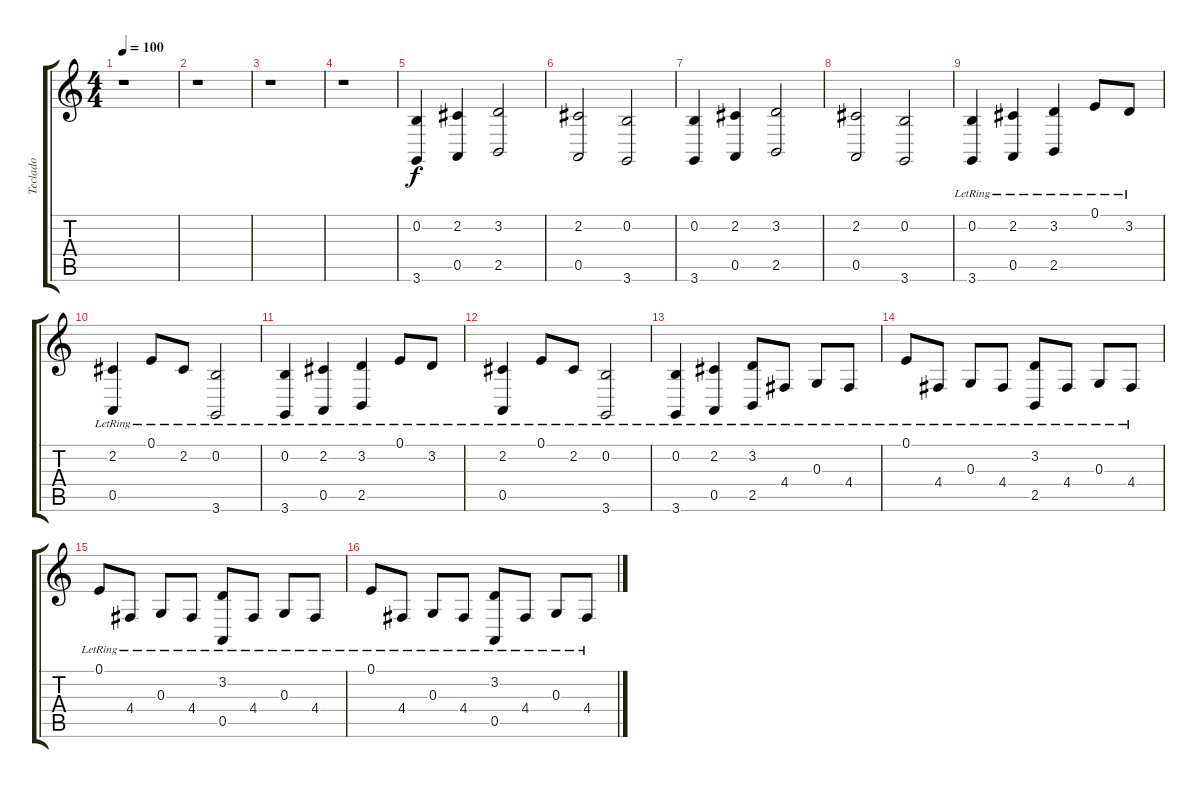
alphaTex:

\track ("Teclado" "Teclado") {instrument acousticgrandpiano}
\staff {score tabs}
\tuning (E4 B3 G3 D3 A2 E2) {hide}
\ts (4 4)
\tempo 100
\clef g2
\ks c
r.1{dy f instrument acousticgrandpiano} |
r.1 |
r.1 |
r.1 |
(0.2 3.6).4 (2.2 0.5).4 (3.2 2.5).2 |
(2.2 0.5).2 (0.2 3.6).2 |
(0.2 3.6).4 (2.2 0.5).4 (3.2 2.5).2 |
(2.2 0.5).2 (0.2 3.6).2 |
(0.2{lr} 3.6{lr}).4 (2.2{lr} 0.5{lr}).4 (3.2{lr} 2.5{lr}).4 0.1{lr}.8 3.2{lr}.8 |
(2.2{lr} 0.5{lr}).4 0.1{lr}.8 2.2{lr}.8 (0.2{lr} 3.6{lr}).2 |
(0.2{lr} 3.6{lr}).4 (2.2{lr} 0.5{lr}).4 (3.2{lr} 2.5{lr}).4 0.1{lr}.8 3.2{lr}.8 |
(2.2{lr} 0.5{lr}).4 0.1{lr}.8 2.2{lr}.8 (0.2{lr} 3.6{lr}).2 |
(0.2{lr} 3.6{lr}).4 (2.2{lr} 0.5{lr}).4 (3.2{lr} 2.5{lr}).8 4.4{lr}.8 0.3{lr}.8 4.4{lr}.8 |
0.1{lr}.8 4.4{lr}.8 0.3{lr}.8 4.4{lr}.8 (3.2{lr} 2.5{lr}).8 4.4{lr}.8 0.3{lr}.8 4.4{lr}.8 |
0.1{lr}.8 4.4{lr}.8 0.3{lr}.8 4.4{lr}.8 (3.2{lr} 0.5{lr}).8 4.4{lr}.8 0.3{lr}.8 4.4{lr}.8 |
0.1{lr}.8 4.4{lr}.8 0.3{lr}.8 4.4{lr}.8 (3.2{lr} 0.5{lr}).8 4.4{lr}.8 0.3{lr}.8 4.4{lr}.8
